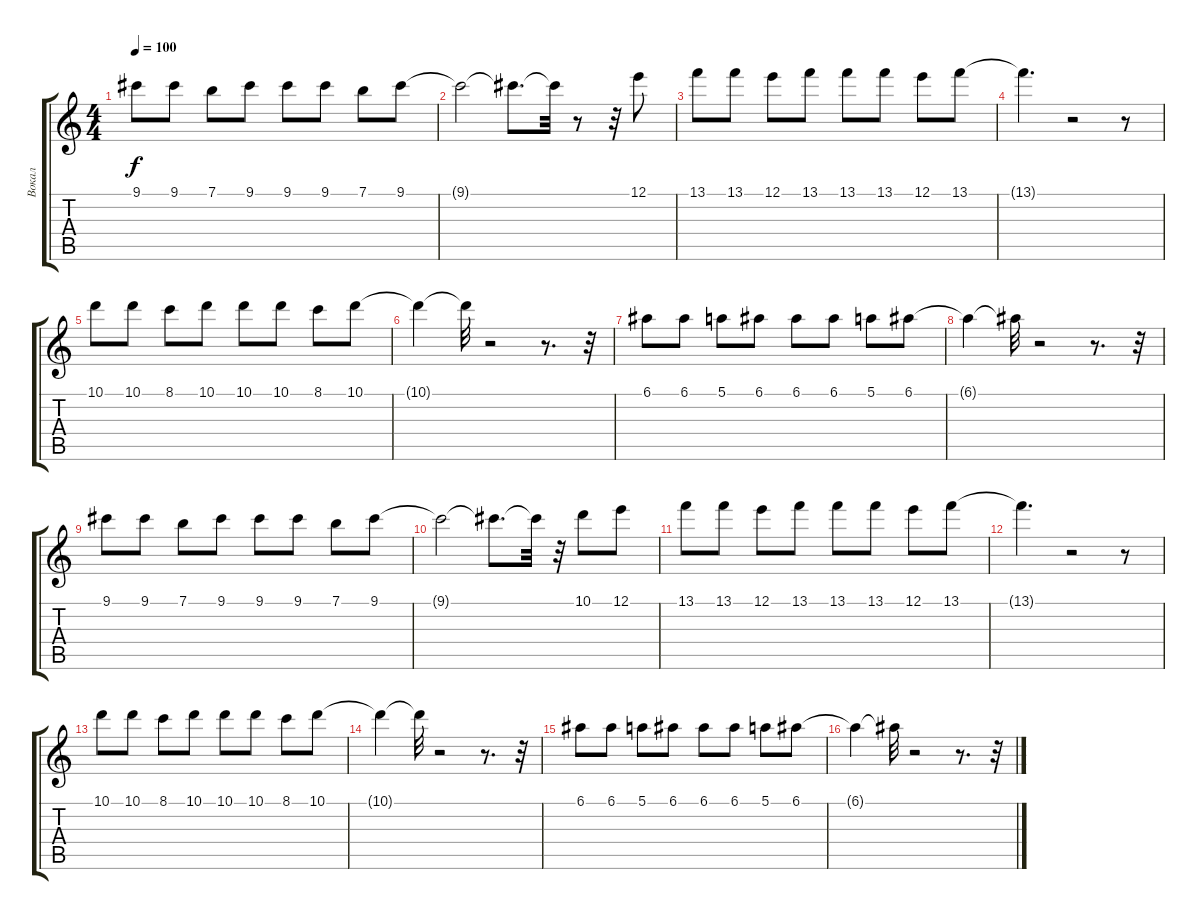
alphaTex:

\track ("Вокал" "Вокал") {instrument overdrivenguitar}
\staff {score tabs}
\tuning (E4 B3 G3 D3 A2 E2) {hide}
\ts (4 4)
\tempo 100
\clef g2
\ks c
9.1.8{dy f} 9.1.8 7.1.8 9.1.8 9.1.8 9.1.8 7.1.8 9.1.8 |
9.1{t}.2 9.1{t}.8{d} 9.1{t}.32 r.8 r.32 12.1.8 |
13.1.8 13.1.8 12.1.8 13.1.8 13.1.8 13.1.8 12.1.8 13.1.8 |
13.1{t}.4{d} r.2 r.8 |
10.1.8 10.1.8 8.1.8 10.1.8 10.1.8 10.1.8 8.1.8 10.1.8 |
10.1{t}.4 10.1{t}.32 r.2 r.8{d} r.32 |
6.1.8 6.1.8 5.1.8 6.1.8 6.1.8 6.1.8 5.1.8 6.1.8 |
6.1{t}.4 6.1{t}.32 r.2 r.8{d} r.32 |
9.1.8 9.1.8 7.1.8 9.1.8 9.1.8 9.1.8 7.1.8 9.1.8 |
9.1{t}.2 9.1{t}.8{d} 9.1{t}.32 r.32 10.1.8 12.1.8 |
13.1.8 13.1.8 12.1.8 13.1.8 13.1.8 13.1.8 12.1.8 13.1.8 |
13.1{t}.4{d} r.2 r.8 |
10.1.8 10.1.8 8.1.8 10.1.8 10.1.8 10.1.8 8.1.8 10.1.8 |
10.1{t}.4 10.1{t}.32 r.2 r.8{d} r.32 |
6.1.8 6.1.8 5.1.8 6.1.8 6.1.8 6.1.8 5.1.8 6.1.8 |
6.1{t}.4 6.1{t}.32 r.2 r.8{d} r.32
